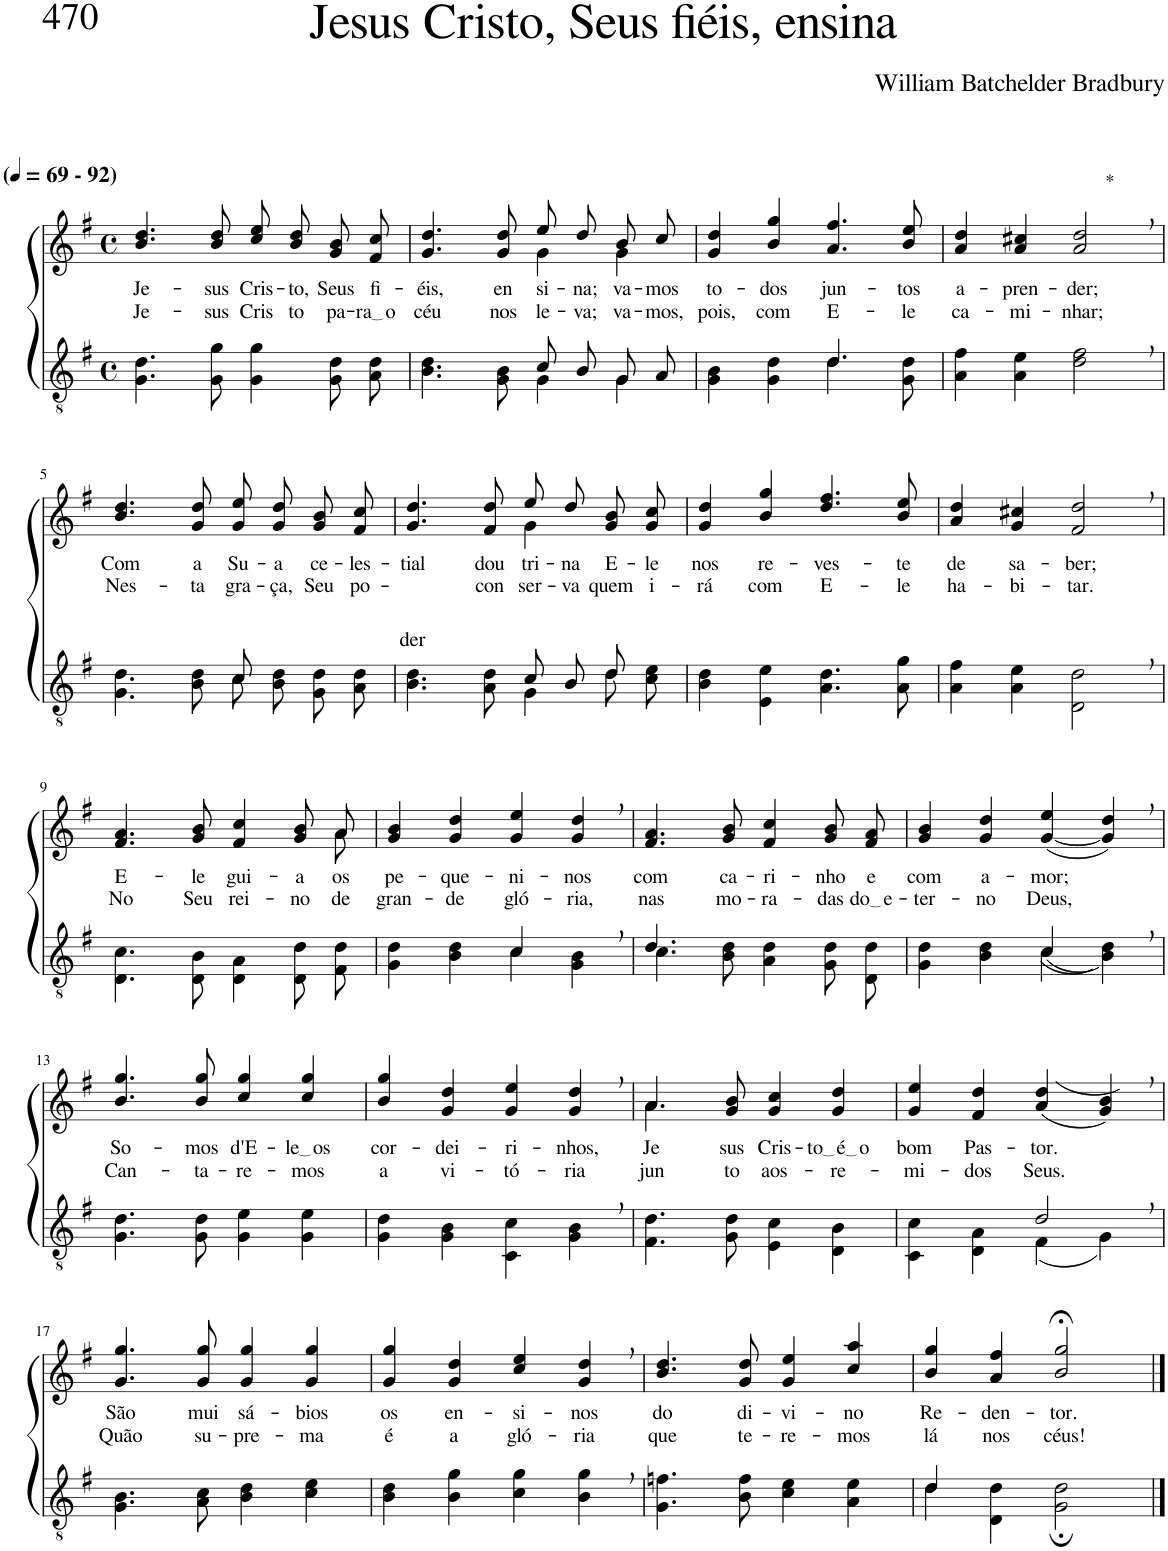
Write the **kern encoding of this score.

**kern	**kern	**text	**text
*part2	*part1	*part1	*part1
*staff2	*staff1	*staff1	*staff1
*I"Parte III e IV	*I"Parte I e II	*	*
*clefGv2	*clefG2	*	*
*Trd3c5	*Trd3c5	*	*
*k[f#]	*k[f#]	*	*
*M4/4	*M4/4	*	*
*met(c)	*met(c)	*	*
*MM69	*MM69	*	*
=1	=1	=1	=1
!	!LO:TX:a:B:t=(	!	!
!	!LO:TX:a:B:t=- 92)	!	!
!	!	!LO:LY:b	!LO:LY:b
4.G\ 4.d\	4.b/ 4.dd/	Je-	Je-
!	!	!LO:LY:b	!LO:LY:b
8G\ 8g\	8b/ 8dd/	-sus	-sus
!	!	!LO:LY:b	!LO:LY:b
4G\ 4g\	8cc\ 8ee\L	Cris-	Cris
!	!	!LO:LY:b	!LO:LY:b
.	8b\ 8dd\J	to,	to
!	!	!LO:LY:b	!LO:LY:b
8G\ 8d\L	8g/ 8b/L	-Seus	pa-
!	!	!LO:LY:b	!LO:LY:b
8A\ 8d\J	8f#/ 8cc/J	fi-	ra o
=2	=2	=2	=2
*^	*	*	*
!	!	!	!LO:LY:b	!LO:LY:b
*	*	*^	*	*
2ryy	4.B\ 4.d\	4.g/ 4.dd/	2ryy	-éis,	céu
!	!	!	!	!LO:LY:b	!LO:LY:b
.	8G\ 8B\	8g/ 8dd/	.	en-	nos
!	!	!	!	!LO:LY:b	!LO:LY:b
8c/L	4G\	8ee/L	4g\	-si-	le-
!	!	!	!	!LO:LY:b	!LO:LY:b
8B/J	.	8dd/J	.	-na;	-va;
!	!	!	!	!LO:LY:b	!LO:LY:b
8G/L	4G\	8b/L	4g\	va-	va-
!	!	!	!	!LO:LY:b	!LO:LY:b
8A/J	.	8cc/J	.	-mos	-mos,
*	*	*v	*v	*	*
=3	=3	=3	=3	=3
!	!	!	!LO:LY:b	!LO:LY:b
2ryy	4G\ 4B\	4g/ 4dd/	to-	pois,
!	!	!	!LO:LY:b	!LO:LY:b
.	4G\ 4d\	4b/ 4gg/	-dos	com
!	!	!	!LO:LY:b	!LO:LY:b
4.d/	4.d\	4.a/ 4.ff#/	jun-	E-
!	!	!	!LO:LY:b	!LO:LY:b
8ryy	8G\ 8d\	8b/ 8ee/	-tos	-le
=4	=4	=4	=4	=4
!	!	!	!LO:LY:b	!LO:LY:b
*v	*v	*	*	*
4A\ 4f#\	4a/ 4dd/	a-	ca-
!	!	!LO:LY:b	!LO:LY:b
4A\ 4e\	4a/ 4cc#X/	-pren-	-mi-
!	!LO:TX:a:t=*	!	!
!	!	!LO:LY:b	!LO:LY:b
2d\, 2f#\,	2a/, 2dd/,	-der;	-nhar;
!!LO:LB:g=z
=5	=5	=5	=5
*^	*	*	*
!	!	!	!LO:LY:b	!LO:LY:b
2ryy	4.G\ 4.d\	4.b/ 4.dd/	Com	Nes-
!	!	!	!LO:LY:b	!LO:LY:b
.	8B\ 8d\	8g/ 8dd/	a	-ta
!	!	!	!LO:LY:b	!LO:LY:b
8c/	8c\L	8g\ 8ee\L	Su-	gra-
!	!	!	!LO:LY:b	!LO:LY:b
4.ryy	8B\ 8d\J	8g\ 8dd\J	-a	-ça,
!	!	!	!LO:LY:b	!LO:LY:b
.	8G\ 8d\L	8g/ 8b/L	ce-	Seu
!	!	!	!LO:LY:b	!LO:LY:b
.	8A\ 8d\J	8f#/ 8cc/J	-les-	po-
=6	=6	=6	=6	=6
!	!	!	!LO:LY:b	!LO:LY:b
*	*	*^	*	*
2ryy	4.B\ 4.d\	4.g/ 4.dd/	2ryy	-tial	-der
!	!	!	!	!LO:LY:b	!LO:LY:b
.	8A\ 8d\	8f#/ 8dd/	.	dou-	con-
!	!	!	!	!LO:LY:b	!LO:LY:b
8c/L	4G\	8ee/L	4g\	-tri-	-ser-
!	!	!	!	!LO:LY:b	!LO:LY:b
8B/J	.	8dd/J	.	-na	-va
!	!	!	!	!LO:LY:b	!LO:LY:b
8d/	8d\L	8g/ 8b/L	4ryy	E-	quem
!	!	!	!	!LO:LY:b	!LO:LY:b
8ryy	8c\ 8e\J	8g/ 8cc/J	.	-le	i-
*	*	*v	*v	*	*
=7	=7	=7	=7	=7
!	!	!	!LO:LY:b	!LO:LY:b
*v	*v	*	*	*
4B\ 4d\	4g/ 4dd/	nos	-rá
!	!	!LO:LY:b	!LO:LY:b
4E\ 4e\	4b/ 4gg/	re-	com
!	!	!LO:LY:b	!LO:LY:b
4.A\ 4.d\	4.dd/ 4.ff#/	-ves-	E-
!	!	!LO:LY:b	!LO:LY:b
8A\ 8g\	8b/ 8ee/	-te	-le
=8	=8	=8	=8
!	!	!LO:LY:b	!LO:LY:b
4A\ 4f#\	4a/ 4dd/	de	ha-
!	!	!LO:LY:b	!LO:LY:b
4A\ 4e\	4g/ 4cc#X/	sa-	-bi-
!	!	!LO:LY:b	!LO:LY:b
2D\, 2d\,	2f#/, 2dd/,	-ber;	-tar.
!!LO:LB:g=z
=9	=9	=9	=9
*	*^	*	*
!	!	!	!LO:LY:b	!LO:LY:b
4.D\ 4.c\	2..ryy	4.f#/ 4.a/	E-	No
!	!	!	!LO:LY:b	!LO:LY:b
8D\ 8B\	.	8g/ 8b/	-le	Seu
!	!	!	!LO:LY:b	!LO:LY:b
4D\ 4A\	.	4f#/ 4cc/	gui-	rei-
!	!	!	!LO:LY:b	!LO:LY:b
8D/ 8d/L	.	8g/ 8b/L	-a	-no
!	!	!	!LO:LY:b	!LO:LY:b
8F#/ 8d/J	8a\	8a/J	os	de
=10	=10	=10	=10	=10
*^	*	*	*	*
!	!	!	!	!LO:LY:b	!LO:LY:b
*	*	*v	*v	*	*
2ryy	4G\ 4d\	4g/ 4b/	pe-	gran-
!	!	!	!LO:LY:b	!LO:LY:b
.	4B\ 4d\	4g/ 4dd/	-que-	-de
!	!	!	!LO:LY:b	!LO:LY:b
4c/	4c\	4g/ 4ee/	-ni-	gló-
!	!	!	!LO:LY:b	!LO:LY:b
4ryy	4G\ 4B\	4g/, 4dd/,	-nos	-ria,
=11	=11	=11	=11	=11
!	!	!	!LO:LY:b	!LO:LY:b
4.d/	4.c\	4.f#/ 4.a/	com	nas
!	!	!	!LO:LY:b	!LO:LY:b
2ryy	8B\ 8d\	8g/ 8b/	ca-	mo-
!	!	!	!LO:LY:b	!LO:LY:b
.	4A\ 4d\	4f#/ 4cc/	-ri-	-ra-
!	!	!	!LO:LY:b	!LO:LY:b
.	8G\ 8d\L	8g/ 8b/L	-nho	-das
!	!	!	!LO:LY:b	!LO:LY:b
8ryy	8D\ 8d\J	8f#/ 8a/J	e	do e
=12	=12	=12	=12	=12
!	!	!	!LO:LY:b	!LO:LY:b
2ryy	4G\ 4d\	4g/ 4b/	com	-ter-
!	!	!	!LO:LY:b	!LO:LY:b
.	4B\ 4d\	4g/ 4dd/	a-	-no
!	!	!	!LO:LY:b	!LO:LY:b
((4c/	4c\	([4g/ 4ee/	-mor;	Deus,
4ryy	4B\ 4d\))	4g/], 4dd/,)	.	.
!!LO:LB:g=z
=13	=13	=13	=13	=13
!	!	!	!LO:LY:b	!LO:LY:b
*v	*v	*	*	*
4.G\ 4.d\	4.b/ 4.gg/	So-	Can-
!	!	!LO:LY:b	!LO:LY:b
8G\ 8d\	8b/ 8gg/	-mos	-ta-
!	!	!LO:LY:b	!LO:LY:b
4G\ 4e\	4cc/ 4gg/	d'E-	-re-
!	!	!LO:LY:b	!LO:LY:b
4G\ 4e\	4cc/ 4gg/	le os	-mos
=14	=14	=14	=14
!	!	!LO:LY:b	!LO:LY:b
4G\ 4d\	4b/ 4gg/	cor-	a
!	!	!LO:LY:b	!LO:LY:b
4G\ 4B\	4g/ 4dd/	-dei-	vi-
!	!	!LO:LY:b	!LO:LY:b
4C\ 4c\	4g/ 4ee/	-ri-	-tó-
!	!	!LO:LY:b	!LO:LY:b
4G\, 4B\,	4g/, 4dd/,	-nhos,	-ria
=15	=15	=15	=15
*	*^	*	*
!	!	!	!LO:LY:b	!LO:LY:b
4.F#\ 4.d\	4.a/	4.a\	Je-	jun-
!	!	!	!LO:LY:b	!LO:LY:b
8G\ 8d\	8g/ 8b/	2ryy	-sus	-to
!	!	!	!LO:LY:b	!LO:LY:b
4E\ 4c\	4g/ 4cc/	.	Cris-	aos-
!	!	!	!LO:LY:b	!LO:LY:b
4D\ 4B\	4g/ 4dd/	.	to é o	-re-
.	.	8ryy	.	.
=16	=16	=16	=16	=16
*^	*	*	*	*
!	!	!	!	!LO:LY:b	!LO:LY:b
*	*	*v	*v	*	*
2ryy	4C\ 4c\	4g/ 4ee/	bom	-mi-
!	!	!	!LO:LY:b	!LO:LY:b
.	4D\ 4A\	4f#/ 4dd/	Pas-	-dos
!	!	!	!LO:LY:b	!LO:LY:b
2d,/	(4F#\	((4a/ 4dd/	-tor.	Seus.
.	4G\)	4g/, 4b/,))	.	.
!!LO:LB:g=z
=17	=17	=17	=17	=17
!	!	!	!LO:LY:b	!LO:LY:b
*v	*v	*	*	*
4.G\ 4.B\	4.g/ 4.gg/	São	Quão
!	!	!LO:LY:b	!LO:LY:b
8A\ 8c\	8g/ 8gg/	mui	su-
!	!	!LO:LY:b	!LO:LY:b
4B\ 4d\	4g/ 4gg/	sá-	-pre-
!	!	!LO:LY:b	!LO:LY:b
4c\ 4e\	4g/ 4gg/	-bios	-ma
=18	=18	=18	=18
!	!	!LO:LY:b	!LO:LY:b
4B\ 4d\	4g/ 4gg/	os	é
!	!	!LO:LY:b	!LO:LY:b
4B\ 4g\	4g/ 4dd/	en-	a
!	!	!LO:LY:b	!LO:LY:b
4c\ 4g\	4cc/ 4ee/	-si-	gló-
!	!	!LO:LY:b	!LO:LY:b
4B\, 4g\,	4g/, 4dd/,	-nos	-ria
=19	=19	=19	=19
!	!	!LO:LY:b	!LO:LY:b
4.G\ 4.fn\	4.b/ 4.dd/	do	que
!	!	!LO:LY:b	!LO:LY:b
8B\ 8f\	8g/ 8dd/	di-	te-
!	!	!LO:LY:b	!LO:LY:b
4c\ 4e\	4g/ 4ee/	-vi-	-re-
!	!	!LO:LY:b	!LO:LY:b
4A\ 4e\	4cc/ 4aa/	-no	-mos
=20	=20	=20	=20
*^	*	*	*
!	!	!	!LO:LY:b	!LO:LY:b
4d/	4d\	4b/ 4gg/	Re-	lá
!	!	!	!LO:LY:b	!LO:LY:b
2.ryy	4D\ 4d\	4a/ 4ff#/	-den-	nos
!	!	!	!LO:LY:b	!LO:LY:b
.	2G\; 2d\;	2b/;< 2gg/;<	-tor.	céus!
*v	*v	*	*	*
==	==	==	==
*-	*-	*-	*-
